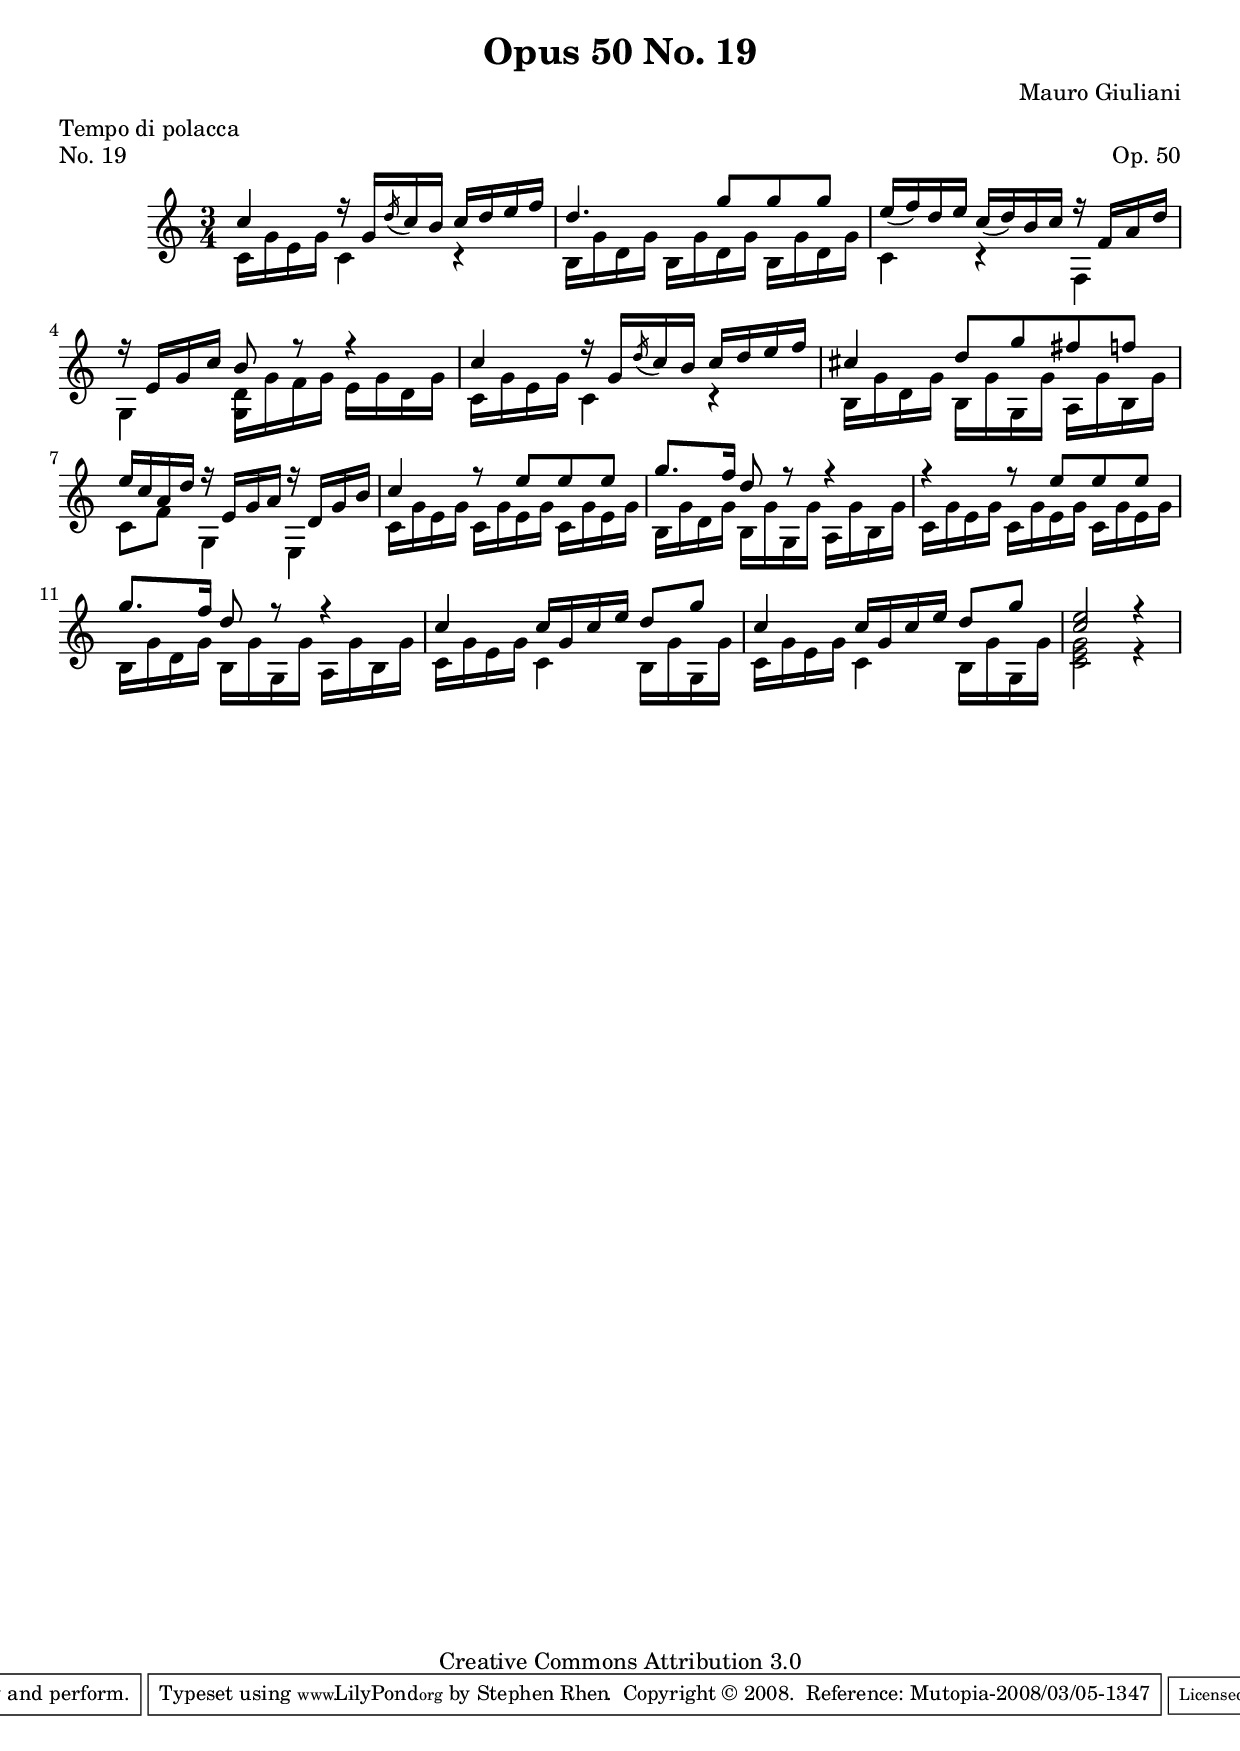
\version "2.10.33"

\header {
  title             = "Opus 50 No. 19"
  composer          = "Mauro Giuliani"
  meter             = "Tempo di polacca"
  opus              = "Op. 50"
  piece             = "No. 19"
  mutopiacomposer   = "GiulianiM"
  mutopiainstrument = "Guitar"
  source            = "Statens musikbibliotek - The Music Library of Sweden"
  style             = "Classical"
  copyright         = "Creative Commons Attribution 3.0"
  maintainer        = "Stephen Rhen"
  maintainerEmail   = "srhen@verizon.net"
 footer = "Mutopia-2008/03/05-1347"
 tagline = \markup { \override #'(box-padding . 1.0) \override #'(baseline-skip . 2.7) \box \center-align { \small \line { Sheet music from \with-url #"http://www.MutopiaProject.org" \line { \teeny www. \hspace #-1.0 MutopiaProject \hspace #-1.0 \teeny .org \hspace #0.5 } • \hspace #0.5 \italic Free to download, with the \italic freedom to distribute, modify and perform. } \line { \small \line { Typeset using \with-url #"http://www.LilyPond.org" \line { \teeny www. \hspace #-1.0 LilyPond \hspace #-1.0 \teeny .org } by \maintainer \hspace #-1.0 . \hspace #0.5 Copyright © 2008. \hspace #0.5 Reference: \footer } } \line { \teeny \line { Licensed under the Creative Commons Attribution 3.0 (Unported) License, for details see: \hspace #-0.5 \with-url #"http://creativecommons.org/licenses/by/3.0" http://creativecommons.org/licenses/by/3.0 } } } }
}

saprano = \relative c'' {
  \stemUp
  \slurDown
  c4 r16 g  \acciaccatura d' c b c d e f
  d4. g8 g g
  e16( f) d e c( d) b c r f, a d
  r16 e, g c b8 r r4
%5
  c4 r16 g  \acciaccatura d' c b c d e f
  cis4 d8 g fis f
  e16 c a d r e, g a r d, g b
  c4 r8 e e e
  g8. f16 d8 r r4
%10
  r4 r8 e e e
  g8. f16 d8 r r4
  c4 c16 g c e d8 g
  c,4 c16 g c e d8 g
  <c, e>2 r4
}

bass = \relative c' {
  c16 g' e g c,4 r
  b16 g' d g b, g' d g b, g' d g
  c,4 r f,
  g4 <g d'>16 g' f g e g d g
%5
  c,16 g' e g c,4 r
  b16 g' d g b, g' g, g' a, g' b, g'
  c,8 f g,4 e
  c'16 g' e g c, g' e g c, g' e g
  b,16 g' d g b, g' g, g' a, g' b, g'
%10
  c,16 g' e g c, g' e g c, g' e g
  b, g' d g b, g' g, g' a, g' b, g'
  c,16 g' e g c,4 b16 g' g, g'
  c,16 g' e g c,4 b16 g' g, g'
  <c, e g>2 r4
}

\score {
  {
    \key c \major
    \time 3/4
    << \saprano \\ \bass >>
  }
  \layout {
    \context {
      \Staff
      midiInstrument = "acoustic guitar (nylon)"
      \override NoteCollision #'merge-differently-headed = ##t
      \override NoteCollision #'merge-differently-dotted = ##t
    }
  }
  \midi {
    \context {
      \Score
      tempoWholesPerMinute = #(ly:make-moment 80 4)
    }
  }
}
